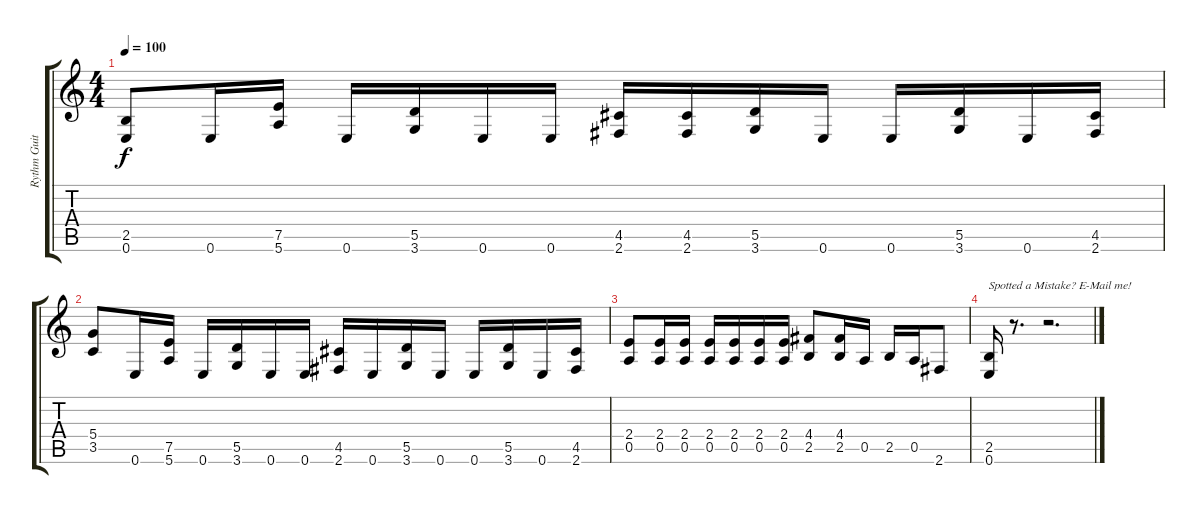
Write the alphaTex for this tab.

\track ("Rythm Guitar 1" "Rythm Guit") {instrument distortionguitar}
\staff {score tabs}
\tuning (E4 B3 G3 D3 A2 E2) {hide}
\ts (4 4)
\tempo 100
\clef g2
\ks c
(2.5 0.6).8{dy f} 0.6.16 (7.5 5.6).16 0.6.16 (5.5 3.6).16 0.6.16 0.6.16 (4.5 2.6).16 (4.5 2.6).16 (5.5 3.6).16 0.6.16 0.6.16 (5.5 3.6).16 0.6.16 (4.5 2.6).16 |
(5.4 3.5).8 0.6.16 (7.5 5.6).16 0.6.16 (5.5 3.6).16 0.6.16 0.6.16 (4.5 2.6).16 0.6.16 (5.5 3.6).16 0.6.16 0.6.16 (5.5 3.6).16 0.6.16 (4.5 2.6).16 |
(2.4 0.5).8 (2.4 0.5).16 (2.4 0.5).16 (2.4 0.5).16 (2.4 0.5).16 (2.4 0.5).16 (2.4 0.5).16 (4.4 2.5).8 (4.4 2.5).16 0.5.16 2.5.16 0.5.16 2.6.8 |
(2.5 0.6).16{txt "Spotted a Mistake? E-Mail me!"} r.8{d} r.2{d}
